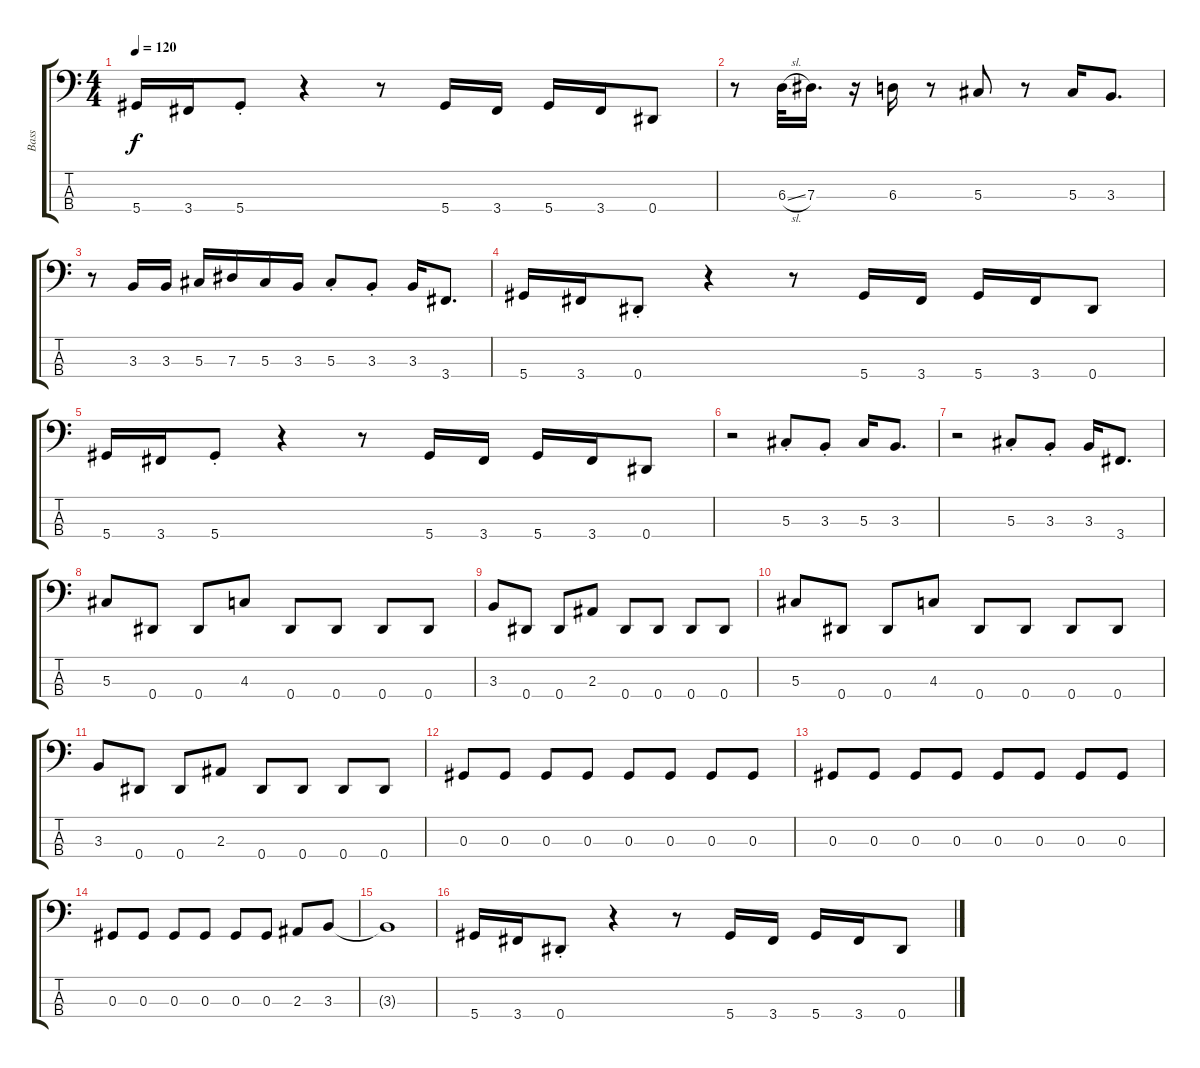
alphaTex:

\track ("Bass" "Bass") {instrument electricbasspick}
\staff {score tabs}
\tuning (Gb2 Db2 Ab1 Eb1) {hide}
\ts (4 4)
\tempo 120
\clef f4
\ks c
5.4.16{dy f} 3.4.16 5.4{st}.8 r.4 r.8 5.4.16 3.4.16 5.4.16 3.4.16 0.4.8 |
r.8 6.3{sl}.32 7.3.16{d} r.16 6.3.16 r.8 5.3.8 r.8 5.3.16 3.3.8{d} |
r.8 3.3.16 3.3.16 5.3.16 7.3.16 5.3.16 3.3.16 5.3{st}.8 3.3{st}.8 3.3.16 3.4.8{d} |
5.4.16 3.4.16 0.4{st}.8 r.4 r.8 5.4.16 3.4.16 5.4.16 3.4.16 0.4.8 |
5.4.16 3.4.16 5.4{st}.8 r.4 r.8 5.4.16 3.4.16 5.4.16 3.4.16 0.4.8 |
r.2 5.3{st}.8 3.3{st}.8 5.3.16 3.3.8{d} |
r.2 5.3{st}.8 3.3{st}.8 3.3.16 3.4.8{d} |
5.3.8 0.4.8 0.4.8 4.3.8 0.4.8 0.4.8 0.4.8 0.4.8 |
3.3.8 0.4.8 0.4.8 2.3.8 0.4.8 0.4.8 0.4.8 0.4.8 |
5.3.8 0.4.8 0.4.8 4.3.8 0.4.8 0.4.8 0.4.8 0.4.8 |
3.3.8 0.4.8 0.4.8 2.3.8 0.4.8 0.4.8 0.4.8 0.4.8 |
0.3.8 0.3.8 0.3.8 0.3.8 0.3.8 0.3.8 0.3.8 0.3.8 |
0.3.8 0.3.8 0.3.8 0.3.8 0.3.8 0.3.8 0.3.8 0.3.8 |
0.3.8 0.3.8 0.3.8 0.3.8 0.3.8 0.3.8 2.3.8 3.3.8 |
3.3{t}.1 |
5.4.16 3.4.16 0.4{st}.8 r.4 r.8 5.4.16 3.4.16 5.4.16 3.4.16 0.4.8
